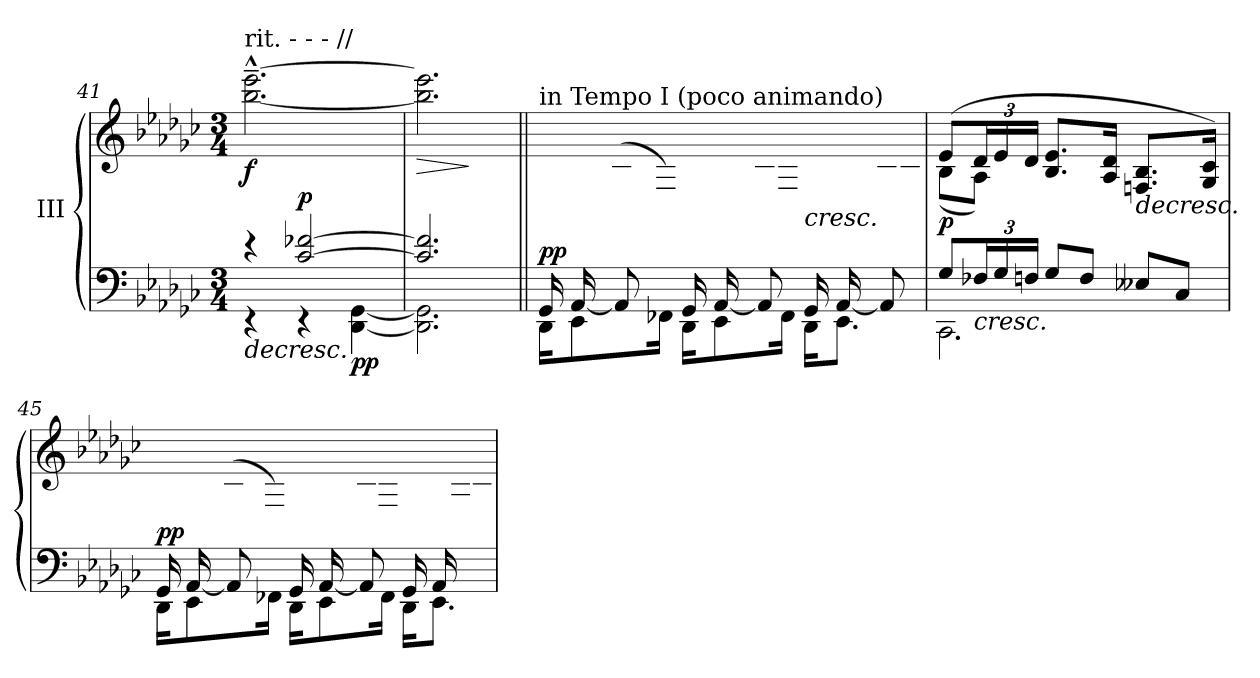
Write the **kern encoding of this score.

**kern	**kern	**dynam
*part1	*part1	*part1
*staff2	*staff1	*staff1/2
*I"III	*	*
*clefF4	*clefG2	*
*k[b-e-a-d-g-c-]	*k[b-e-a-d-g-c-]	*
*M3/4	*M3/4	*
=41	=41	=41
!	!LO:TX:a:t=rit. -   -    -      //	!
!	!	!LO:HP:b=2
*^	*	*
!	!	!	!LO:DY:n=1:b
4r	4r	[2.bb-\~^^ [2.eee-\~^^	> f
!	!	!	!LO:DY:n=2:a=2
[2c-/ [2f-X/	4r	.	p
!	!	!	!LO:DY:n=3:b=2
.	[4DD-\ [4GG-\	.	pp
=42	=42	=42	=42
!	!	!	!LO:HP:b
2.c-/] 2.f-/]	2.DD-\] 2.GG-\]	2.bb-\] 2.eee-\]	>
*v	*v	*	*
.	.	]
=43||	=43||	=43||
*^	*^	*
*	*^	*	*	*
!	!	!	!LO:TX:t=in Tempo I (poco animando)	!	!
!	!	!	!	!	!LO:DY:a=2
16DD-<<\KL	16GG-/LL	8ryy	4ryy	8ryy	pp
8EE-\	[16AA-/	.	.	.	.
.	8ryy	8AA-/]	.	(<16B-\>> 16e-\>>	.
16FF-X<\Jk	.	.	.	16E-\ 16A-\JJ)	.
16DD-\KL	16GG-/LL	8ryy	4ryy	8ryy	.
8EE-\	[16AA-/	.	.	.	.
.	8ryy	8AA-/]	.	16B-\ 16e-\	.
16FF-\Jk	.	.	.	16E-\ 16A-\JJ	.
!	!	!	!	!	!LO:HP:b
16DD-\KL	16GG-/LL	8ryy	4ryy	8ryy	<
8.EE-\J	[16AA-/	.	.	.	.
.	8ryy	8AA-/]	.	16c-\>> 16f-X\>>	.
.	.	.	.	16B-\<>> 16d-\<>> 16g-\<>>JJ	.
*v	*v	*v	*	*	*
*	*v	*v	*
.	.	]
!!LO:LB:g=z
=44	=44	=44
*^	*^	*
!	!	!	!	!LO:DY:b
8G-/L	2.CC-\	(>8e-/L	(<8B-\L	p
*Xbrackettup	*	*	*	*
!	!	!	!	!LO:HP:b=2
*	*	*Xbrackettup	*	*
24F-X</L	.	24d-/L	8A-\J)	<
24G-/	.	24e-</	.	.
24Fn/JJ	.	24d-/JJ	.	.
8G-/L	.	8.B-/ 8.e-/L	2ryy	.
8F/J	.	.	.	]
.	.	16A-/ 16d-/Jk	.	.
!	!	!	!	!LO:HP:b
8E--X/L	.	8.Fn/ 8.B-/L	.	>
8C-/J	.	.	.	.
.	.	16G-/ 16c-/Jk)	.	.
*v	*v	*	*	*
*	*v	*v	*
.	.	[
=45	=45	=45
*^	*^	*
*	*^	*	*	*
!	!	!	!	!	!LO:DY:a=2
16DD-\KL	16GG-/LL	8ryy	4ryy	8ryy	pp
8EE-\	[16AA-/	.	.	.	.
.	8ryy	8AA-/]	.	(<16B-\ 16e-\	.
16FF-X<\Jk	.	.	.	16E-\ 16A-\JJ)	.
16DD-\KL	16GG-/LL	8ryy	4ryy	8ryy	.
8EE-\	[16AA-/	.	.	.	.
.	8ryy	8AA-/]	.	16B-\ 16e-\	.
16FF-\Jk	.	.	.	16E-\ 16A-\JJ	.
16DD-\KL	16GG-/LL	4ryy	4ryy	8ryy	.
8.EE-\J	16AA-/	.	.	.	.
.	8ryy	.	.	16A-\>> 16c-\>> 16f-X\>>	.
.	.	.	.	16B-\ 16d-\ 16g-\JJ	.
*v	*v	*v	*	*	*
*	*v	*v	*
.	.	[
=	=	=
*-	*-	*-
